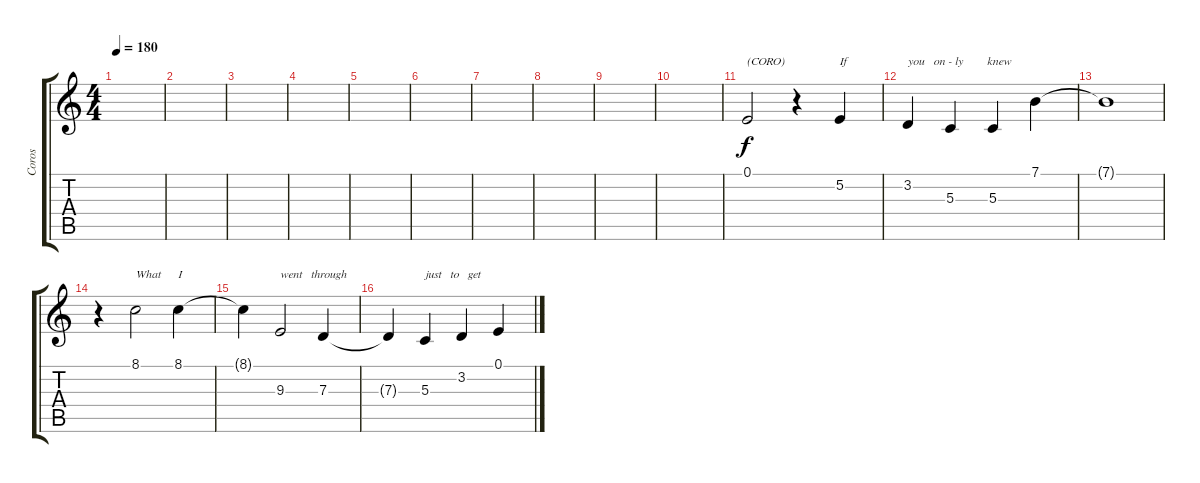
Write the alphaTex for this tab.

\track ("Coros" "Coros") {instrument choiraahs}
\staff {score tabs}
\tuning (E4 B3 G3 D3 A2 E2) {hide}
\ts (4 4)
\tempo 180
\clef g2
\ks c
|
|
|
|
|
|
|
|
|
|
0.1.2{txt "(CORO)"} r.4 5.2.4{txt "If"} |
3.2.4{txt "you   on - ly        knew"} 5.3.4 5.3.4 7.1.4 |
7.1{t}.1 |
r.4 8.1.2{txt "What"} 8.1.4{txt "I"} |
8.1{t}.4 9.3.2{txt "went   through"} 7.3.4 |
7.3{t}.4 5.3.4{txt "just   to   get"} 3.2.4 0.1.4
